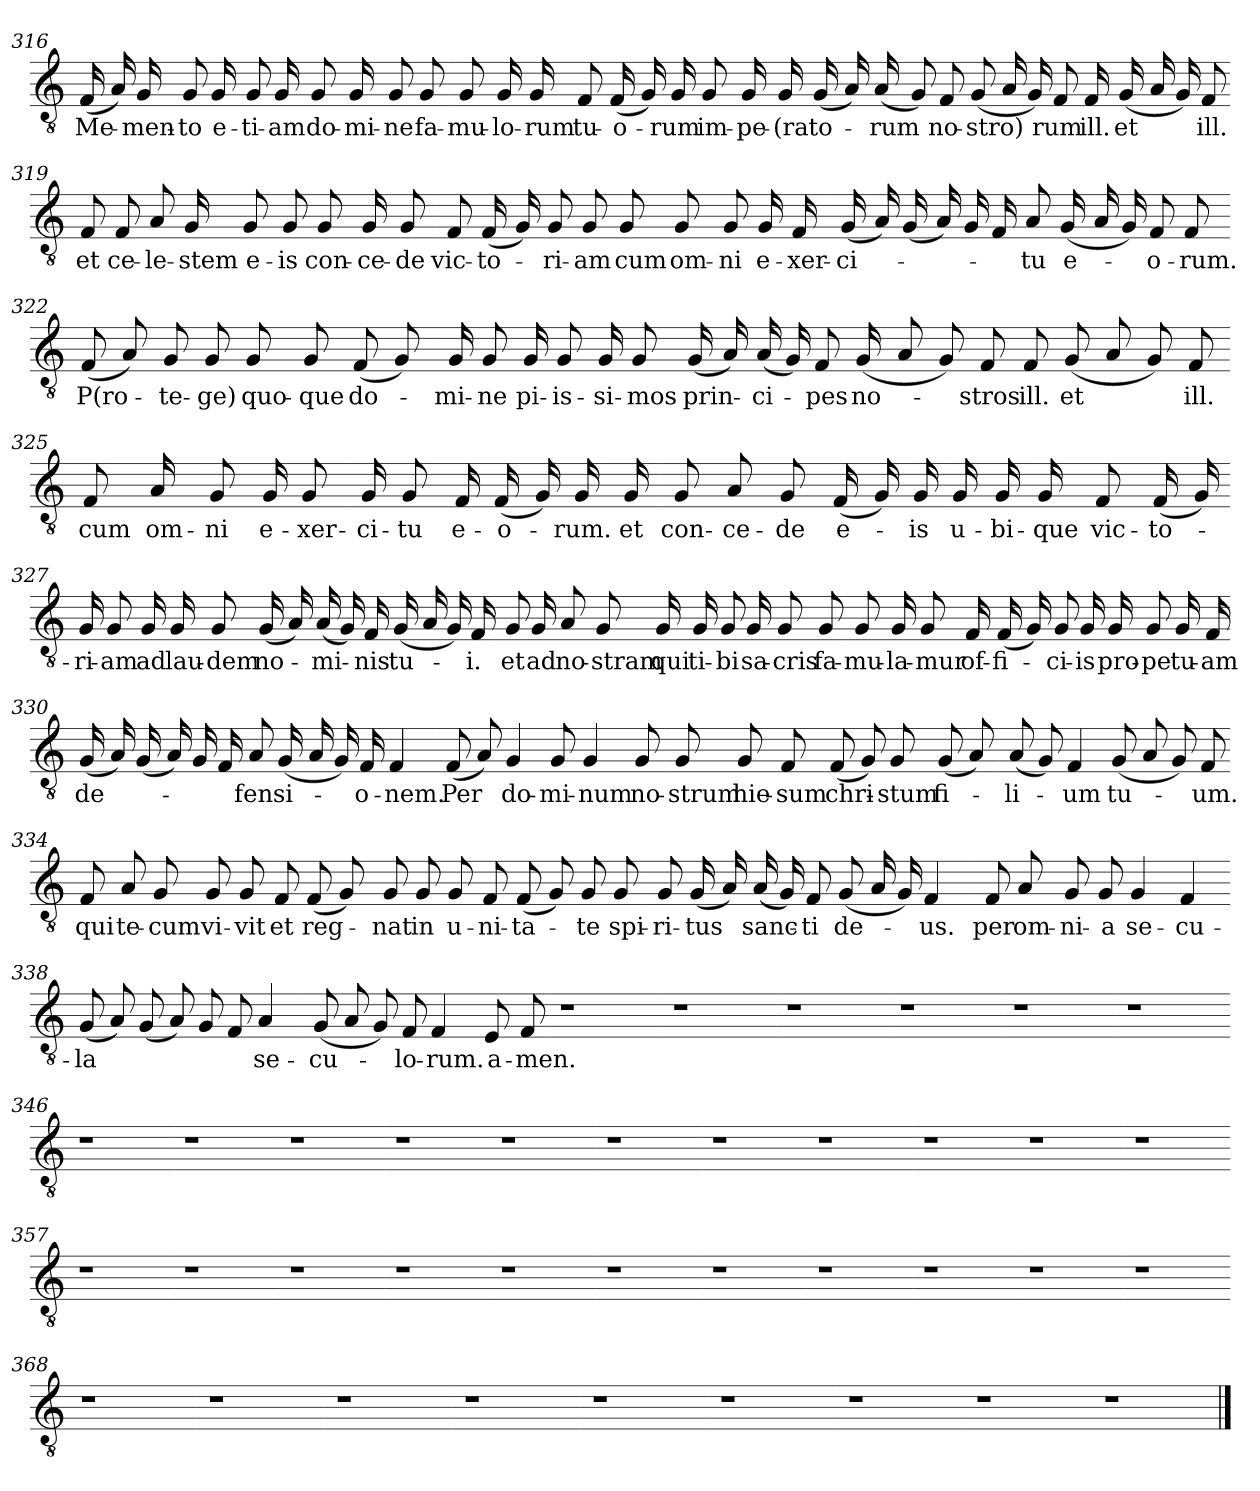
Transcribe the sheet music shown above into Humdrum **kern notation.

**kern	**text
*part1	*part1
*staff1	*staff1
*clefGv2	*
*k[]	*
=316	=316
(16F	Me-
16A)	.
16G	-men-
8G	-to
16G	e-
8G	-ti-
16G	-am
8G	do-
16G	-mi-
8G	-ne
8G	fa-
=317-	=317-
8G	-mu-
16G	-lo-
16G	-rum
8F	tu-
(16F	-o-
16G)	.
16G	-rum
8G	im-
16G	-pe-
16G	(ra
(16G	-to-
16A)	.
(16A	-rum
=318-	=318-
8G)	.
8F	no-
(8G	stro)
16A	.
16G)	.
8F	-rum
16F	ill.
(16G	et
16A	.
16G)	.
8F	ill.
=319-	=319-
8F	et
8F	ce-
8A	-le-
16G	-stem
8G	e-
8G	-is
8G	con-
16G	-ce-
8G	-de
=320-	=320-
8F	vic-
(16F	-to-
16G)	.
8G	-ri-
8G	-am
8G	cum
8G	om-
8G	-ni
16G	e-
16F	-xer-
=321-	=321-
(16G	-ci-
16A)	.
(16G	.
16A)	.
16G	.
16F	.
8A	-tu
(16G	e-
16A	.
16G)	.
8F	-o-
8F	-rum.
=322-	=322-
(8F	P(ro-
8A)	.
8G	-te-
8G	-ge)
8G	quo-
8G	-que
(8F	do-
8G)	.
=323-	=323-
16G	-mi-
8G	-ne
16G	pi-
8G	-is-
16G	-si-
8G	-mos
(16G	prin-
16A)	.
(16A	-ci-
16G)	.
8F	-pes
(16G	no-
=324-	=324-
8A	.
8G)	.
8F	-stros
8F	ill.
(8G	et
8A	.
8G)	.
8F	ill.
=325-	=325-
8F	cum
16A	om-
8G	-ni
16G	e-
8G	-xer-
16G	-ci-
8G	-tu
16F	e-
(16F	-o-
16G)	.
16G	-rum.
16G	et
=326-	=326-
8G	con-
8A	-ce-
8G	-de
(16F	e-
16G)	.
16G	-is
16G	u-
16G	-bi-
16G	-que
8F	vic-
(16F	-to-
16G)	.
=327-	=327-
16G	-ri-
8G	-am
16G	ad
16G	lau-
8G	-dem
(16G	no-
16A)	.
(16A	-mi-
16G)	.
16F	-nis
(16G	tu-
16A	.
16G)	.
16F	-i.
=328-	=328-
8G	et
16G	ad
8A	no-
8G	-stram
16G	qui
16G	ti-
8G	-bi
16G	sa-
8G	-cris
8G	fa-
=329-	=329-
8G	-mu-
16G	-la-
8G	-mur
16F	of-
(16F	-fi-
16G)	.
8G	-ci-
16G	-is
16G	pro-
8G	-pe
16G	tu-
16F	-am
=330-	=330-
(16G	de-
16A)	.
(16G	.
16A)	.
16G	.
16F	.
8A	fen
(16G	-si-
16A	.
16G)	.
16F	-o-
4F	-nem.
=331-	=331-
(8F	Per
8A)	.
4G	do-
8G	-mi-
4G	-num
8G	no-
=332-	=332-
8G	-strum
8G	hie-
8F	-sum
(8F	chri-
8G)	.
8G	-stum
(8G	fi-
8A)	.
=333-	=333-
(8A	-li-
8G)	.
4F	-um
(8G	tu-
8A	.
8G)	.
8F	-um.
=334-	=334-
8F	qui
8A	te-
8G	-cum
8G	vi-
8G	-vit
8F	et
(8F	reg-
8G)	.
=335-	=335-
8G	-nat
8G	in
8G	u-
8F	-ni-
(8F	-ta-
8G)	.
8G	-te
8G	spi-
=336-	=336-
8G	-ri-
(16G	-tus
16A)	.
(16A	sanc-
16G)	.
8F	-ti
(8G	de-
16A	.
16G)	.
4F	-us.
=337-	=337-
8F	per
8A	om-
8G	-ni-
8G	-a
4G	se-
4F	-cu-
=338-	=338-
(8G	-la
8A)	.
(8G	.
8A)	.
8G	.
8F	.
4A	se-
=339-	=339-
(8G	-cu-
8A	.
8G)	.
8F	-lo-
4F	-rum.
8E	a-
8F	-men.
=340-	=340-
1r	.
=341-	=341-
1r	.
=342-	=342-
1r	.
=343-	=343-
1r	.
=344-	=344-
1r	.
=345-	=345-
1r	.
=346-	=346-
1r	.
=347-	=347-
1r	.
=348-	=348-
1r	.
=349-	=349-
1r	.
=350-	=350-
1r	.
=351-	=351-
1r	.
=352-	=352-
1r	.
=353-	=353-
1r	.
=354-	=354-
1r	.
=355-	=355-
1r	.
=356-	=356-
1r	.
=357-	=357-
1r	.
=358-	=358-
1r	.
=359-	=359-
1r	.
=360-	=360-
1r	.
=361-	=361-
1r	.
=362-	=362-
1r	.
=363-	=363-
1r	.
=364-	=364-
1r	.
=365-	=365-
1r	.
=366-	=366-
1r	.
=367-	=367-
1r	.
=368-	=368-
1r	.
=369-	=369-
1r	.
=370-	=370-
1r	.
=371-	=371-
1r	.
=372-	=372-
1r	.
=373-	=373-
1r	.
=374-	=374-
1r	.
=375-	=375-
1r	.
=376-	=376-
1r	.
==	==
*-	*-
